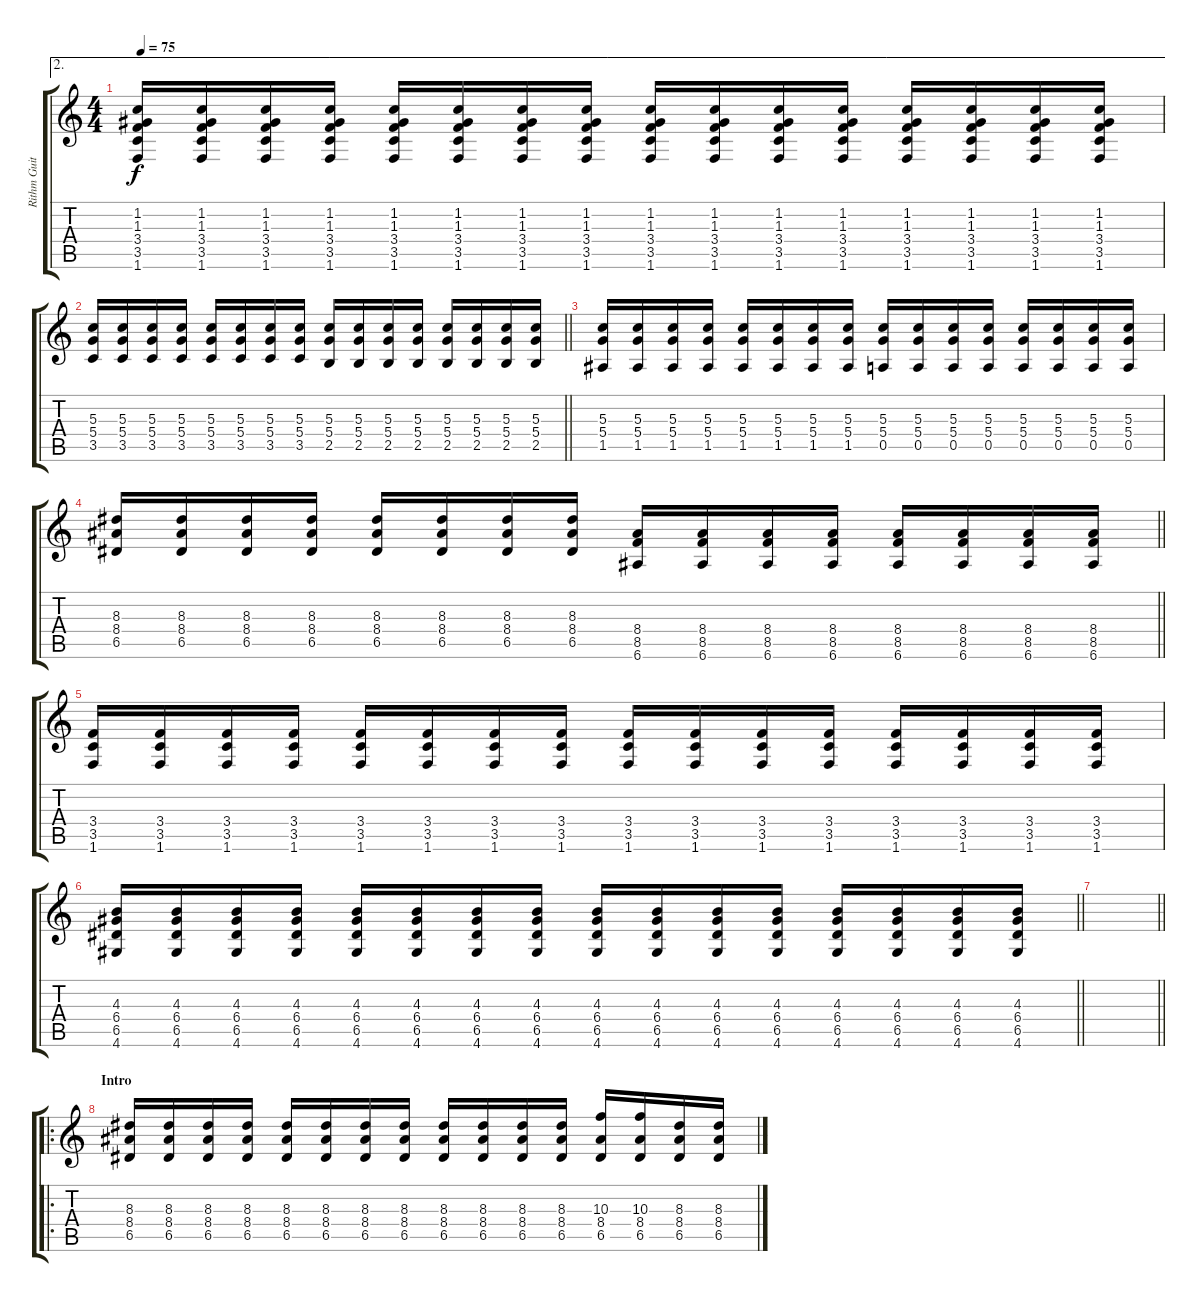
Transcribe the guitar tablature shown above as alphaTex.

\track ("Rithm Guitar" "Rithm Guit") {instrument overdrivenguitar}
\staff {score tabs}
\tuning (E4 B3 G3 D3 A2 E2) {hide}
\ae 2
\ts (4 4)
\tempo 75
\clef g2
\ks c
(1.2 1.3 3.4 3.5 1.6).16{dy f} (1.2 1.3 3.4 3.5 1.6).16 (1.2 1.3 3.4 3.5 1.6).16 (1.2 1.3 3.4 3.5 1.6).16 (1.2 1.3 3.4 3.5 1.6).16 (1.2 1.3 3.4 3.5 1.6).16 (1.2 1.3 3.4 3.5 1.6).16 (1.2 1.3 3.4 3.5 1.6).16 (1.2 1.3 3.4 3.5 1.6).16 (1.2 1.3 3.4 3.5 1.6).16 (1.2 1.3 3.4 3.5 1.6).16 (1.2 1.3 3.4 3.5 1.6).16 (1.2 1.3 3.4 3.5 1.6).16 (1.2 1.3 3.4 3.5 1.6).16 (1.2 1.3 3.4 3.5 1.6).16 (1.2 1.3 3.4 3.5 1.6).16 |
\barLineRight lightlight
(5.3 5.4 3.5).16 (5.3 5.4 3.5).16 (5.3 5.4 3.5).16 (5.3 5.4 3.5).16 (5.3 5.4 3.5).16 (5.3 5.4 3.5).16 (5.3 5.4 3.5).16 (5.3 5.4 3.5).16 (5.3 5.4 2.5).16 (5.3 5.4 2.5).16 (5.3 5.4 2.5).16 (5.3 5.4 2.5).16 (5.3 5.4 2.5).16 (5.3 5.4 2.5).16 (5.3 5.4 2.5).16 (5.3 5.4 2.5).16 |
(5.3 5.4 1.5).16 (5.3 5.4 1.5).16 (5.3 5.4 1.5).16 (5.3 5.4 1.5).16 (5.3 5.4 1.5).16 (5.3 5.4 1.5).16 (5.3 5.4 1.5).16 (5.3 5.4 1.5).16 (5.3 5.4 0.5).16 (5.3 5.4 0.5).16 (5.3 5.4 0.5).16 (5.3 5.4 0.5).16 (5.3 5.4 0.5).16 (5.3 5.4 0.5).16 (5.3 5.4 0.5).16 (5.3 5.4 0.5).16 |
\barLineRight lightlight
(8.3 8.4 6.5).16 (8.3 8.4 6.5).16 (8.3 8.4 6.5).16 (8.3 8.4 6.5).16 (8.3 8.4 6.5).16 (8.3 8.4 6.5).16 (8.3 8.4 6.5).16 (8.3 8.4 6.5).16 (8.4 8.5 6.6).16 (8.4 8.5 6.6).16 (8.4 8.5 6.6).16 (8.4 8.5 6.6).16 (8.4 8.5 6.6).16 (8.4 8.5 6.6).16 (8.4 8.5 6.6).16 (8.4 8.5 6.6).16 |
(3.4 3.5 1.6).16 (3.4 3.5 1.6).16 (3.4 3.5 1.6).16 (3.4 3.5 1.6).16 (3.4 3.5 1.6).16 (3.4 3.5 1.6).16 (3.4 3.5 1.6).16 (3.4 3.5 1.6).16 (3.4 3.5 1.6).16 (3.4 3.5 1.6).16 (3.4 3.5 1.6).16 (3.4 3.5 1.6).16 (3.4 3.5 1.6).16 (3.4 3.5 1.6).16 (3.4 3.5 1.6).16 (3.4 3.5 1.6).16 |
\barLineRight lightlight
(4.3 6.4 6.5 4.6).16 (4.3 6.4 6.5 4.6).16 (4.3 6.4 6.5 4.6).16 (4.3 6.4 6.5 4.6).16 (4.3 6.4 6.5 4.6).16 (4.3 6.4 6.5 4.6).16 (4.3 6.4 6.5 4.6).16 (4.3 6.4 6.5 4.6).16 (4.3 6.4 6.5 4.6).16 (4.3 6.4 6.5 4.6).16 (4.3 6.4 6.5 4.6).16 (4.3 6.4 6.5 4.6).16 (4.3 6.4 6.5 4.6).16 (4.3 6.4 6.5 4.6).16 (4.3 6.4 6.5 4.6).16 (4.3 6.4 6.5 4.6).16 |
\barLineRight lightlight
|
\ro
\section ("" "Intro")
(8.3 8.4 6.5).16{volume 9} (8.3 8.4 6.5).16 (8.3 8.4 6.5).16 (8.3 8.4 6.5).16 (8.3 8.4 6.5).16 (8.3 8.4 6.5).16 (8.3 8.4 6.5).16 (8.3 8.4 6.5).16 (8.3 8.4 6.5).16 (8.3 8.4 6.5).16 (8.3 8.4 6.5).16 (8.3 8.4 6.5).16 (10.3 8.4 6.5).16 (10.3 8.4 6.5).16 (8.3 8.4 6.5).16 (8.3 8.4 6.5).16
